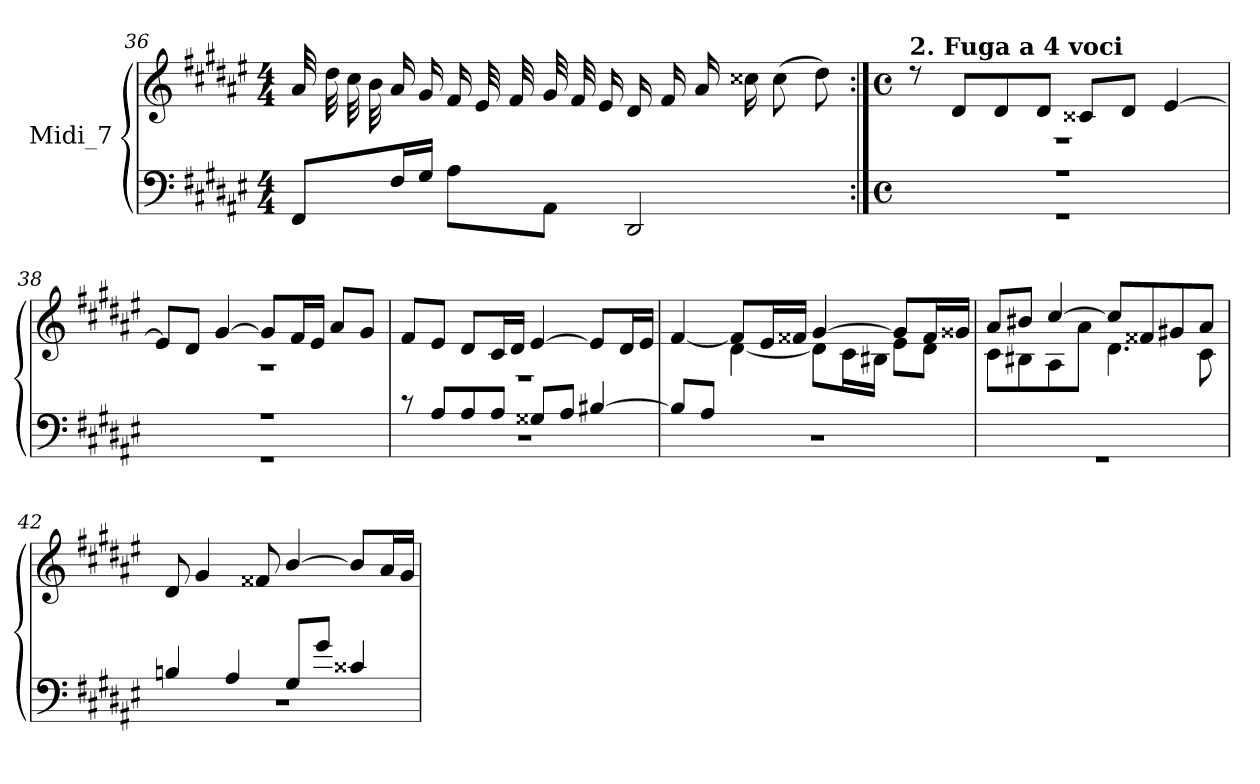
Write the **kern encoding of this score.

**kern	**kern
*part1	*part1
*staff2	*staff1
*I"Midi_7	*
*clefF4	*clefG2
*k[f#c#g#d#a#e#]	*k[f#c#g#d#a#e#]
*F#:	*F#:
*M4/4	*M4/4
=36	=36
8FF#L	32a#LLL
.	32dd#
.	32cc#
.	32b
16F#L	16a#
16G#JJ	16g#JJ
8A#L	16f#LL
.	32e#L
.	32f#
8AA#J	32g#
.	32f#
.	16e#JJ
2DD#	16d#LL
.	16f#
.	16a#
.	16cc##XJJ
.	(>8cc##L
.	8dd#J)
!!LO:LB:g=z
=37:|!	=37:|!
*M4/4	*M4/4
*met(c)	*met(c)
*^	*^
!	!	!LO:TX:a:B:t=2. Fuga a 4 voci	!
1r	1r	8r	1r
.	.	8d#/L	.
.	.	8d#/	.
.	.	8d#/J	.
.	.	8c##XL	.
.	.	8d#J	.
.	.	[4e#/	.
=38	=38	=38	=38
1r	1r	8e#L]	1r
.	.	8d#J	.
.	.	[4g#/	.
.	.	8g#L]	.
.	.	16f#L	.
.	.	16e#JJ	.
.	.	8a#/L	.
.	.	8g#/J	.
=39	=39	=39	=39
8r	1r	8f#/L	1r
8A#L	.	8e#/J	.
8A#	.	8d#/L	.
8A#J	.	16c#/L	.
.	.	16d#/JJ	.
8G##X/L	.	[4e#/	.
8A#/J	.	.	.
[4B#X/	.	8e#L]	.
.	.	16d#L	.
.	.	16e#JJ	.
!!LO:LB:g=z	!!
=40	=40	=40	=40
8B#/L]	1r	[4f#/	4ryy
8A#/J	.	.	.
4ryy	.	8f#L]	[4d#\
.	.	16e#L	.
.	.	16f##XJJ	.
2ryy	.	[4g#/	8d#\L]
.	.	.	16c#\L
.	.	.	16B#X\JJ
.	.	8g#L]	8e#\L
.	.	16f##L	8d#\J
.	.	16g##XJJ	.
=41	=41	=41	=41
1ryy	1r	8a#/L	8c#L
.	.	8b#X/J	8B#X
.	.	[4cc#/	8A#
.	.	.	8a#J
.	.	8cc#L]	4.d#\
.	.	8f##X	.
.	.	8g#X	.
.	.	8a#J	8c#\
=42	=42	=42	=42
4Bn/	1r	8d#/	1ryy
.	.	4g#/	.
4A#/	.	.	.
.	.	8f##X/	.
8G#L	.	[4b/	.
8g#J	.	.	.
4c##X/	.	8bL]	.
.	.	16a#L	.
.	.	16g#JJ	.
*v	*v	*	*
*	*v	*v
=	=
*-	*-
